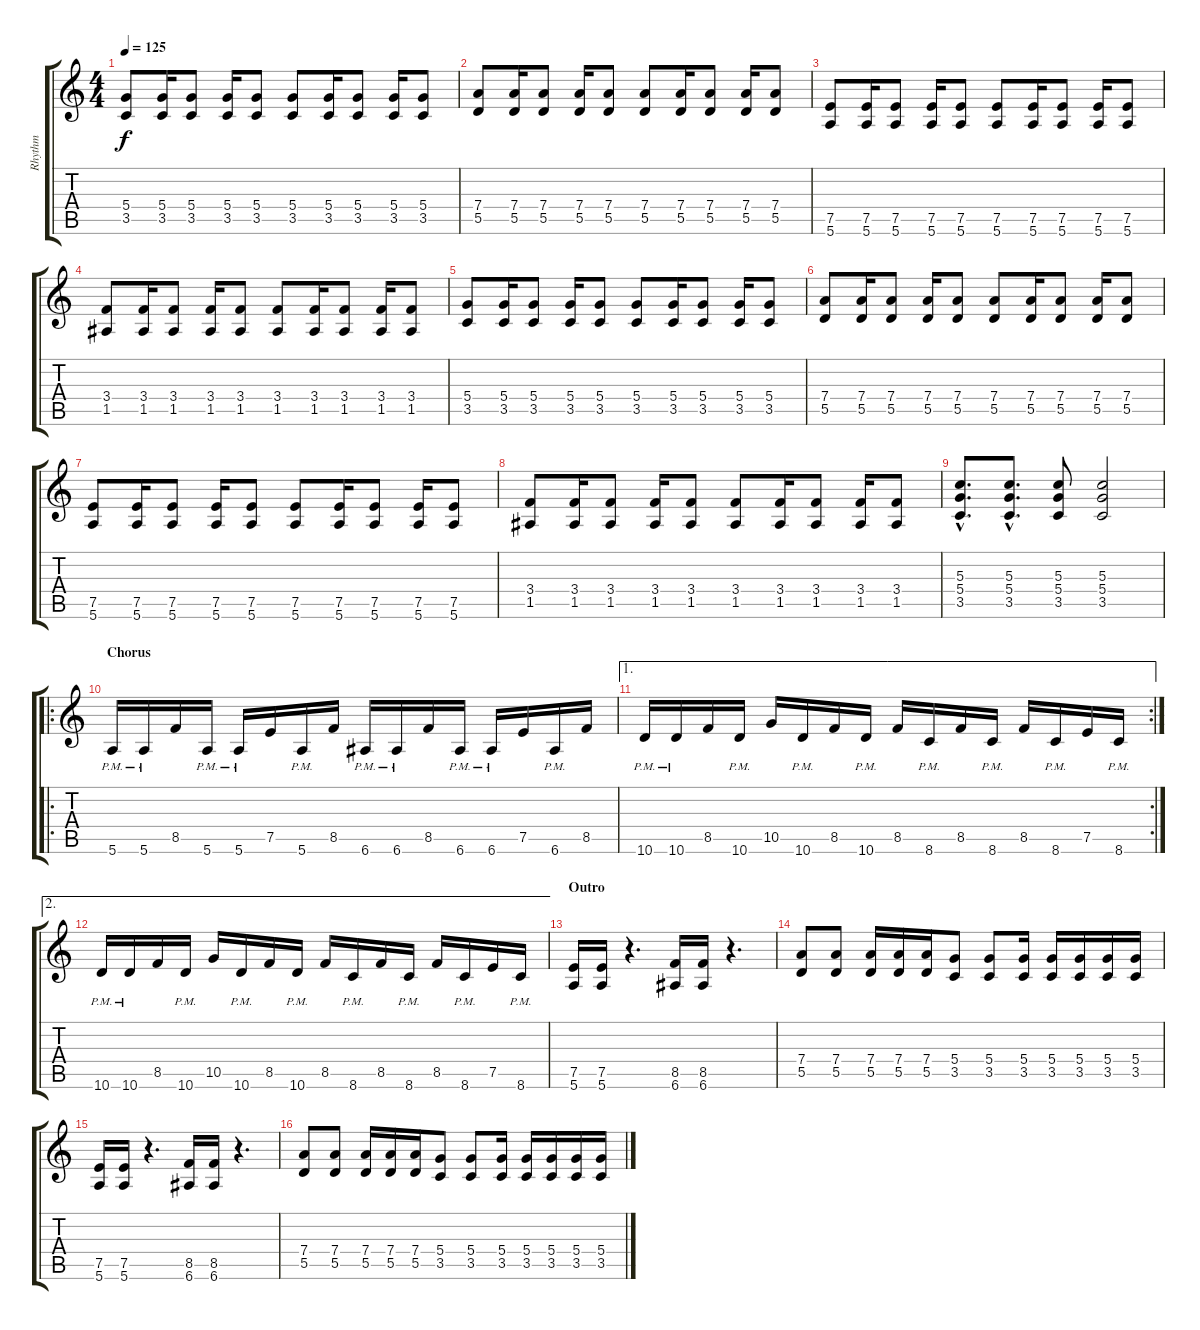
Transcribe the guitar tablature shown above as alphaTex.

\track ("Rhythm" "Rhythm") {instrument distortionguitar}
\staff {score tabs}
\tuning (E4 B3 G3 D3 A2 E2) {hide}
\ts (4 4)
\tempo 125
\clef g2
\ks c
(5.4 3.5).8{dy f} (5.4 3.5).16 (5.4 3.5).8 (5.4 3.5).16 (5.4 3.5).8 (5.4 3.5).8 (5.4 3.5).16 (5.4 3.5).8 (5.4 3.5).16 (5.4 3.5).8 |
(7.4 5.5).8 (7.4 5.5).16 (7.4 5.5).8 (7.4 5.5).16 (7.4 5.5).8 (7.4 5.5).8 (7.4 5.5).16 (7.4 5.5).8 (7.4 5.5).16 (7.4 5.5).8 |
(7.5 5.6).8 (7.5 5.6).16 (7.5 5.6).8 (7.5 5.6).16 (7.5 5.6).8 (7.5 5.6).8 (7.5 5.6).16 (7.5 5.6).8 (7.5 5.6).16 (7.5 5.6).8 |
(3.4 1.5).8 (3.4 1.5).16 (3.4 1.5).8 (3.4 1.5).16 (3.4 1.5).8 (3.4 1.5).8 (3.4 1.5).16 (3.4 1.5).8 (3.4 1.5).16 (3.4 1.5).8 |
(5.4 3.5).8 (5.4 3.5).16 (5.4 3.5).8 (5.4 3.5).16 (5.4 3.5).8 (5.4 3.5).8 (5.4 3.5).16 (5.4 3.5).8 (5.4 3.5).16 (5.4 3.5).8 |
(7.4 5.5).8 (7.4 5.5).16 (7.4 5.5).8 (7.4 5.5).16 (7.4 5.5).8 (7.4 5.5).8 (7.4 5.5).16 (7.4 5.5).8 (7.4 5.5).16 (7.4 5.5).8 |
(7.5 5.6).8 (7.5 5.6).16 (7.5 5.6).8 (7.5 5.6).16 (7.5 5.6).8 (7.5 5.6).8 (7.5 5.6).16 (7.5 5.6).8 (7.5 5.6).16 (7.5 5.6).8 |
(3.4 1.5).8 (3.4 1.5).16 (3.4 1.5).8 (3.4 1.5).16 (3.4 1.5).8 (3.4 1.5).8 (3.4 1.5).16 (3.4 1.5).8 (3.4 1.5).16 (3.4 1.5).8 |
(5.3{hac} 5.4{hac} 3.5{hac}).8{d} (5.3{hac} 5.4{hac} 3.5{hac}).8{d} (5.3 5.4 3.5).8 (5.3 5.4 3.5).2 |
\ro
\section ("" "Chorus")
5.6{pm}.16 5.6{pm}.16 8.5.16 5.6{pm}.16 5.6{pm}.16 7.5.16 5.6{pm}.16 8.5.16 6.6{pm}.16 6.6{pm}.16 8.5.16 6.6{pm}.16 6.6{pm}.16 7.5.16 6.6{pm}.16 8.5.16 |
\ae 1
\rc 2
10.6{pm}.16 10.6{pm}.16 8.5.16 10.6{pm}.16 10.5.16 10.6{pm}.16 8.5.16 10.6{pm}.16 8.5.16 8.6{pm}.16 8.5.16 8.6{pm}.16 8.5.16 8.6{pm}.16 7.5.16 8.6{pm}.16 |
\ae 2
10.6{pm}.16 10.6{pm}.16 8.5.16 10.6{pm}.16 10.5.16 10.6{pm}.16 8.5.16 10.6{pm}.16 8.5.16 8.6{pm}.16 8.5.16 8.6{pm}.16 8.5.16 8.6{pm}.16 7.5.16 8.6{pm}.16 |
\section ("" "Outro")
(7.5 5.6).16 (7.5 5.6).16 r.4{d} (8.5 6.6).16 (8.5 6.6).16 r.4{d} |
(7.4 5.5).8 (7.4 5.5).8 (7.4 5.5).16 (7.4 5.5).16 (7.4 5.5).16 (5.4 3.5).8 (5.4 3.5).8 (5.4 3.5).16 (5.4 3.5).16 (5.4 3.5).16 (5.4 3.5).16 (5.4 3.5).16 |
(7.5 5.6).16 (7.5 5.6).16 r.4{d} (8.5 6.6).16 (8.5 6.6).16 r.4{d} |
(7.4 5.5).8 (7.4 5.5).8 (7.4 5.5).16 (7.4 5.5).16 (7.4 5.5).16 (5.4 3.5).8 (5.4 3.5).8 (5.4 3.5).16 (5.4 3.5).16 (5.4 3.5).16 (5.4 3.5).16 (5.4 3.5).16
